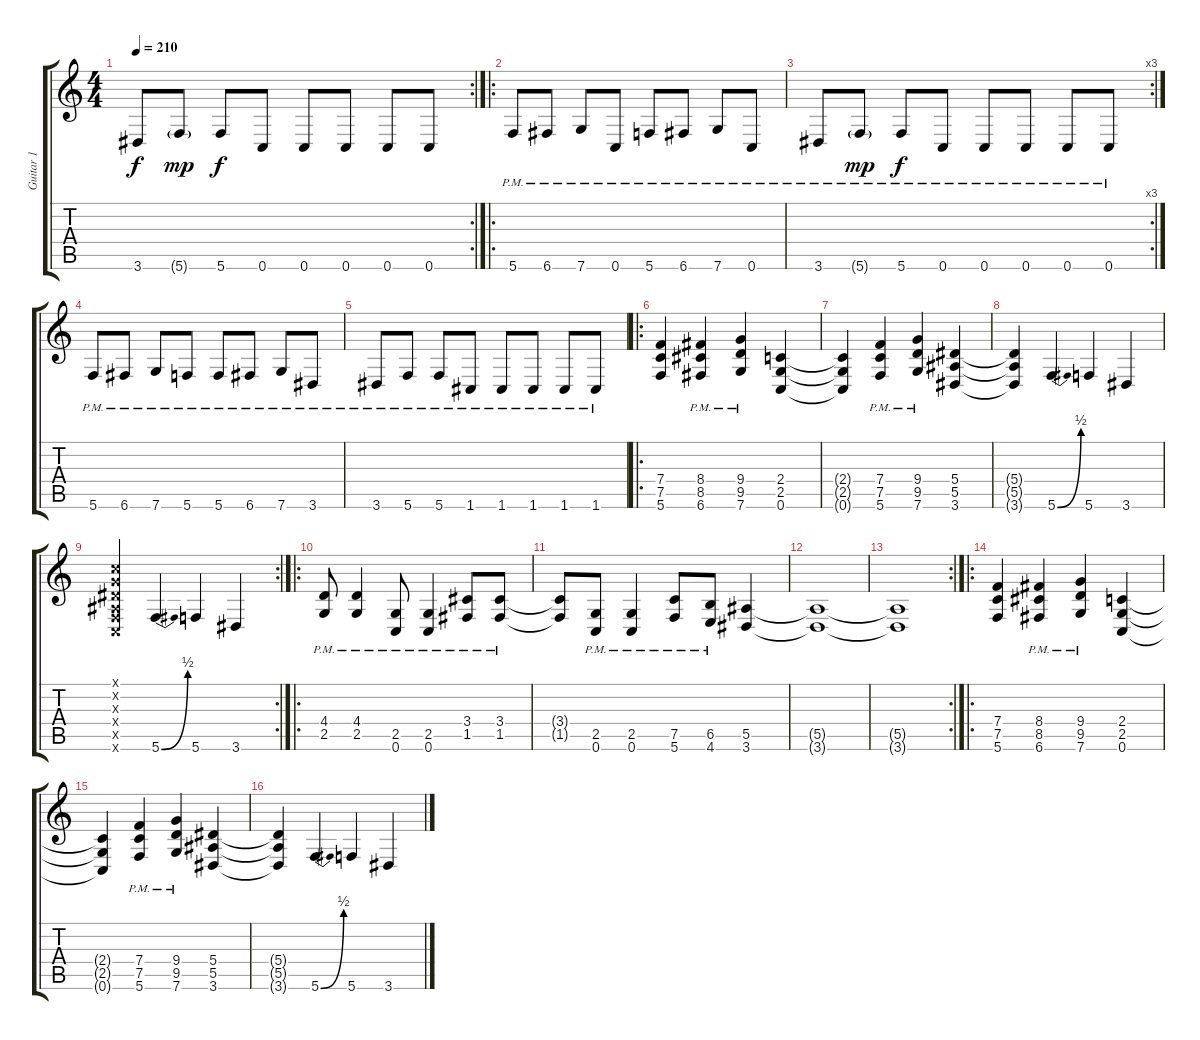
\track ("Guitar 1" "Guitar 1") {instrument distortionguitar}
\staff {score tabs}
\tuning (C4 G3 Eb3 Bb2 F2 C2) {hide}
\rc 2
\ts (4 4)
\tempo 210
\clef g2
\ks c
3.6.8{dy f} 5.6{g}.8{dy mp} 5.6.8{dy f} 0.6.8 0.6.8 0.6.8 0.6.8 0.6.8 |
\ro
5.6{pm}.8 6.6{pm}.8 7.6{pm}.8 0.6{pm}.8 5.6{pm}.8 6.6{pm}.8 7.6{pm}.8 0.6{pm}.8 |
\rc 3
3.6{pm}.8 5.6{g pm}.8{dy mp} 5.6{pm}.8{dy f} 0.6{pm}.8 0.6{pm}.8 0.6{pm}.8 0.6{pm}.8 0.6{pm}.8 |
5.6{pm}.8 6.6{pm}.8 7.6{pm}.8 5.6{pm}.8 5.6{pm}.8 6.6{pm}.8 7.6{pm}.8 3.6{pm}.8 |
3.6{pm}.8 5.6{pm}.8 5.6{pm}.8 1.6{pm}.8 1.6{pm}.8 1.6{pm}.8 1.6{pm}.8 1.6{pm}.8 |
\ro
(7.4 7.5 5.6).4 (8.4{pm} 8.5{pm} 6.6{pm}).4 (9.4{pm} 9.5{pm} 7.6{pm}).4 (2.4 2.5 0.6).4 |
(2.4{t} 2.5{t} 0.6{t}).4 (7.4{pm} 7.5{pm} 5.6{pm}).4 (9.4{pm} 9.5{pm} 7.6{pm}).4 (5.4 5.5 3.6).4 |
(5.4{t} 5.5{t} 3.6{t}).4 5.6{be (bend 0 0 60 2)}.4 5.6.4 3.6.4 |
\rc 2
(0.1{x} 0.2{x} 0.3{x} 0.4{x} 0.5{x} 0.6{x}).4 5.6{be (bend 0 0 60 2)}.4 5.6.4 3.6.4 |
\ro
(4.4{pm} 2.5{pm}).8 (4.4{pm} 2.5{pm}).4 (2.5{pm} 0.6{pm}).8 (2.5{pm} 0.6{pm}).4 (3.4{pm} 1.5{pm}).8 (3.4{pm} 1.5{pm}).8 |
(3.4{t} 1.5{t}).8 (2.5{pm} 0.6{pm}).8 (2.5{pm} 0.6{pm}).4 (7.5{pm} 5.6{pm}).8 (6.5{pm} 4.6{pm}).8 (5.5 3.6).4 |
(5.5{t} 3.6{t}).1 |
\rc 2
(5.5{t} 3.6{t}).1 |
\ro
(7.4 7.5 5.6).4 (8.4{pm} 8.5{pm} 6.6{pm}).4 (9.4{pm} 9.5{pm} 7.6{pm}).4 (2.4 2.5 0.6).4 |
(2.4{t} 2.5{t} 0.6{t}).4 (7.4{pm} 7.5{pm} 5.6{pm}).4 (9.4{pm} 9.5{pm} 7.6{pm}).4 (5.4 5.5 3.6).4 |
(5.4{t} 5.5{t} 3.6{t}).4 5.6{be (bend 0 0 60 2)}.4 5.6.4 3.6.4
